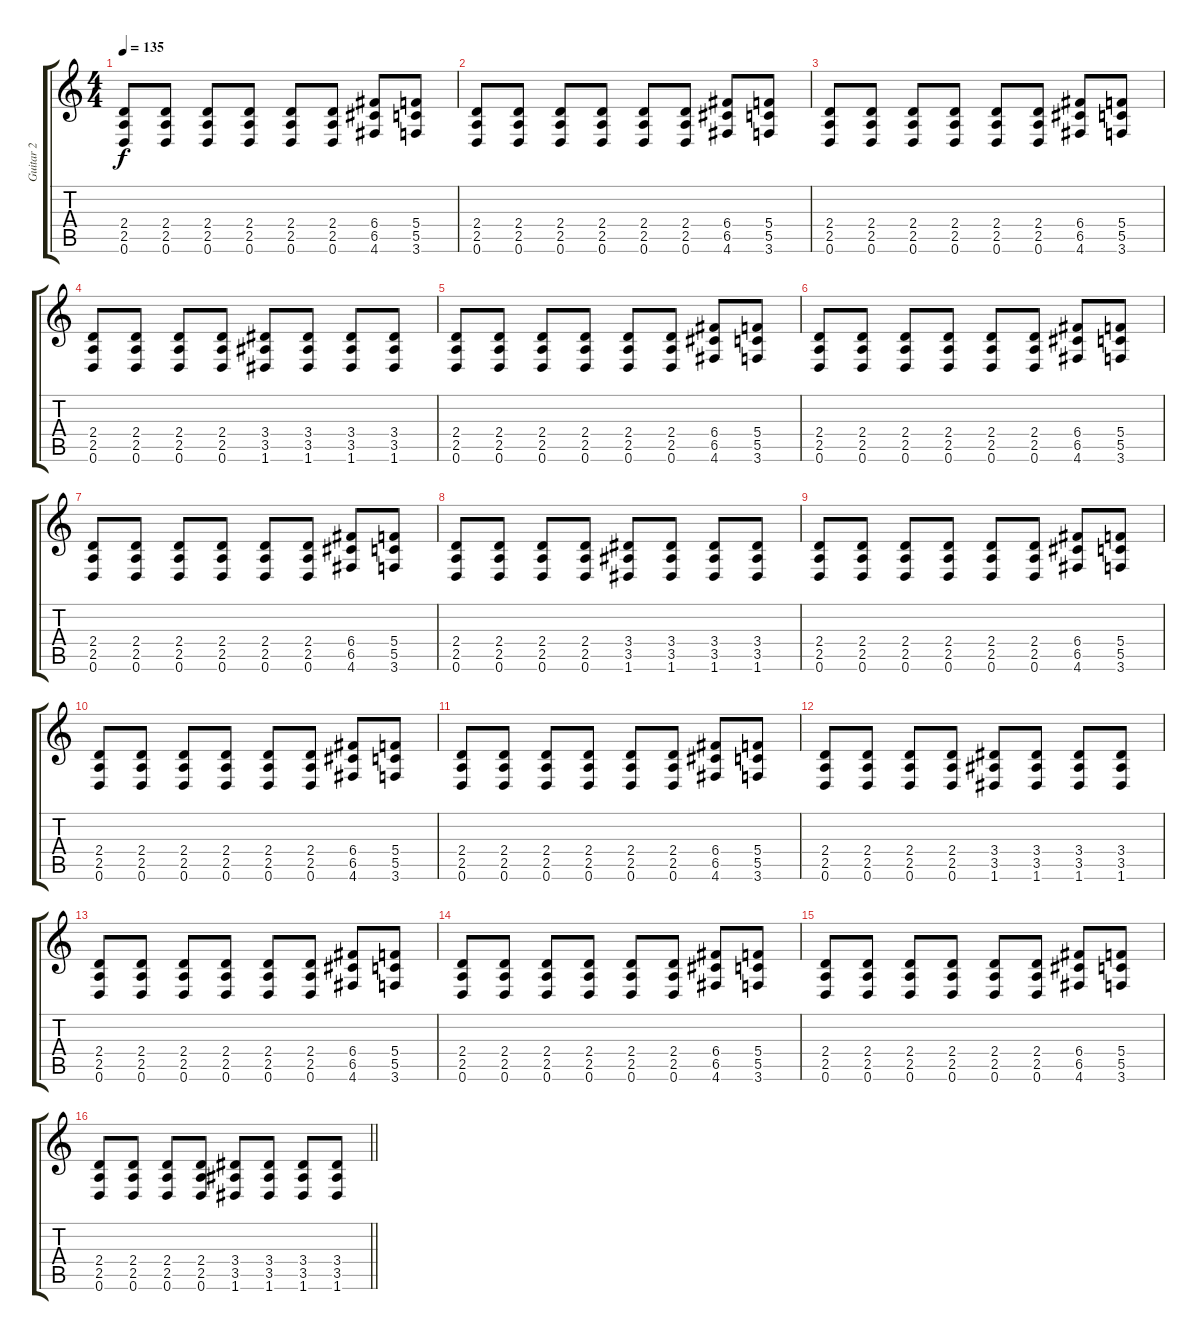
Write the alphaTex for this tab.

\track ("Guitar 2" "Guitar 2") {instrument overdrivenguitar}
\staff {score tabs}
\tuning (D4 A3 F3 C3 G2 D2) {hide}
\ts (4 4)
\tempo 135
\clef g2
\ks c
(2.4 2.5 0.6).8{dy f} (2.4 2.5 0.6).8 (2.4 2.5 0.6).8 (2.4 2.5 0.6).8 (2.4 2.5 0.6).8 (2.4 2.5 0.6).8 (6.4 6.5 4.6).8 (5.4 5.5 3.6).8 |
(2.4 2.5 0.6).8 (2.4 2.5 0.6).8 (2.4 2.5 0.6).8 (2.4 2.5 0.6).8 (2.4 2.5 0.6).8 (2.4 2.5 0.6).8 (6.4 6.5 4.6).8 (5.4 5.5 3.6).8 |
(2.4 2.5 0.6).8 (2.4 2.5 0.6).8 (2.4 2.5 0.6).8 (2.4 2.5 0.6).8 (2.4 2.5 0.6).8 (2.4 2.5 0.6).8 (6.4 6.5 4.6).8 (5.4 5.5 3.6).8 |
(2.4 2.5 0.6).8 (2.4 2.5 0.6).8 (2.4 2.5 0.6).8 (2.4 2.5 0.6).8 (3.4 3.5 1.6).8 (3.4 3.5 1.6).8 (3.4 3.5 1.6).8 (3.4 3.5 1.6).8 |
(2.4 2.5 0.6).8 (2.4 2.5 0.6).8 (2.4 2.5 0.6).8 (2.4 2.5 0.6).8 (2.4 2.5 0.6).8 (2.4 2.5 0.6).8 (6.4 6.5 4.6).8 (5.4 5.5 3.6).8 |
(2.4 2.5 0.6).8 (2.4 2.5 0.6).8 (2.4 2.5 0.6).8 (2.4 2.5 0.6).8 (2.4 2.5 0.6).8 (2.4 2.5 0.6).8 (6.4 6.5 4.6).8 (5.4 5.5 3.6).8 |
(2.4 2.5 0.6).8 (2.4 2.5 0.6).8 (2.4 2.5 0.6).8 (2.4 2.5 0.6).8 (2.4 2.5 0.6).8 (2.4 2.5 0.6).8 (6.4 6.5 4.6).8 (5.4 5.5 3.6).8 |
(2.4 2.5 0.6).8 (2.4 2.5 0.6).8 (2.4 2.5 0.6).8 (2.4 2.5 0.6).8 (3.4 3.5 1.6).8 (3.4 3.5 1.6).8 (3.4 3.5 1.6).8 (3.4 3.5 1.6).8 |
(2.4 2.5 0.6).8 (2.4 2.5 0.6).8 (2.4 2.5 0.6).8 (2.4 2.5 0.6).8 (2.4 2.5 0.6).8 (2.4 2.5 0.6).8 (6.4 6.5 4.6).8 (5.4 5.5 3.6).8 |
(2.4 2.5 0.6).8 (2.4 2.5 0.6).8 (2.4 2.5 0.6).8 (2.4 2.5 0.6).8 (2.4 2.5 0.6).8 (2.4 2.5 0.6).8 (6.4 6.5 4.6).8 (5.4 5.5 3.6).8 |
(2.4 2.5 0.6).8 (2.4 2.5 0.6).8 (2.4 2.5 0.6).8 (2.4 2.5 0.6).8 (2.4 2.5 0.6).8 (2.4 2.5 0.6).8 (6.4 6.5 4.6).8 (5.4 5.5 3.6).8 |
(2.4 2.5 0.6).8 (2.4 2.5 0.6).8 (2.4 2.5 0.6).8 (2.4 2.5 0.6).8 (3.4 3.5 1.6).8 (3.4 3.5 1.6).8 (3.4 3.5 1.6).8 (3.4 3.5 1.6).8 |
(2.4 2.5 0.6).8 (2.4 2.5 0.6).8 (2.4 2.5 0.6).8 (2.4 2.5 0.6).8 (2.4 2.5 0.6).8 (2.4 2.5 0.6).8 (6.4 6.5 4.6).8 (5.4 5.5 3.6).8 |
(2.4 2.5 0.6).8 (2.4 2.5 0.6).8 (2.4 2.5 0.6).8 (2.4 2.5 0.6).8 (2.4 2.5 0.6).8 (2.4 2.5 0.6).8 (6.4 6.5 4.6).8 (5.4 5.5 3.6).8 |
(2.4 2.5 0.6).8 (2.4 2.5 0.6).8 (2.4 2.5 0.6).8 (2.4 2.5 0.6).8 (2.4 2.5 0.6).8 (2.4 2.5 0.6).8 (6.4 6.5 4.6).8 (5.4 5.5 3.6).8 |
\barLineRight lightlight
(2.4 2.5 0.6).8 (2.4 2.5 0.6).8 (2.4 2.5 0.6).8 (2.4 2.5 0.6).8 (3.4 3.5 1.6).8 (3.4 3.5 1.6).8 (3.4 3.5 1.6).8 (3.4 3.5 1.6).8
